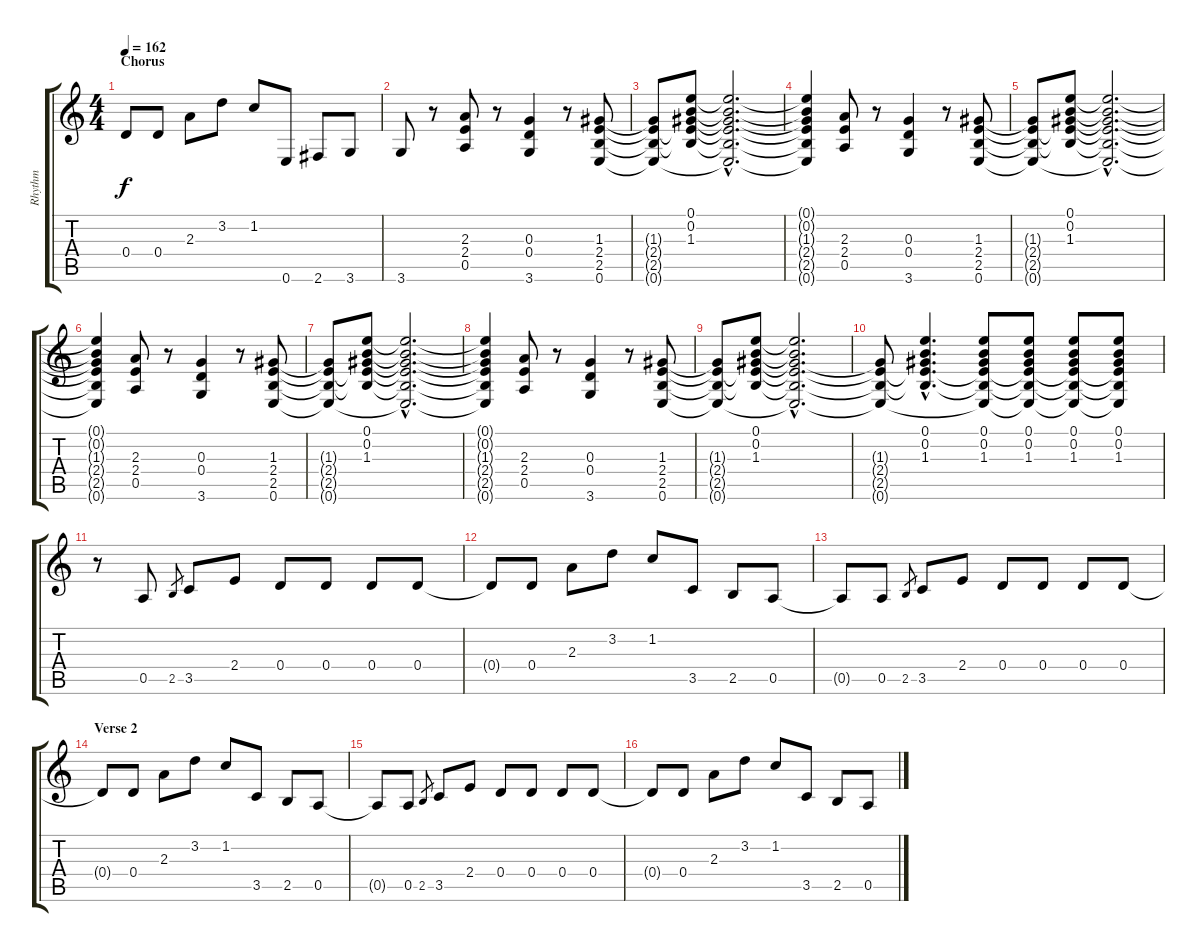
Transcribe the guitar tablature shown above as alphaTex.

\track ("Rhythm" "Rhythm") {instrument electricguitarclean}
\staff {score tabs}
\tuning (E4 B3 G3 D3 A2 E2) {hide}
\ts (4 4)
\section ("" "Chorus")
\tempo 162
\clef g2
\ks c
0.4{t}.8{dy f} 0.4.8 2.3.8 3.2.8 1.2.8 0.6.8 2.6.8 3.6.8 |
3.6.8 r.8 (2.3 2.4 0.5).8{volume 11} r.8 (0.3 0.4 3.6).4 r.8 (1.3 2.4 2.5 0.6).8 |
(1.3{t} 2.4{t} 2.5{t} 0.6{t}).8 (0.1 0.2 1.3 2.4{t} 2.5{t}).8 (0.1{hac t} 0.2{hac t} 1.3{hac t} 2.4{hac t} 2.5{hac t} 0.6{hac t}).2{d} |
(0.1{t} 0.2{t} 1.3{t} 2.4{t} 2.5{t} 0.6{t}).4 (2.3 2.4 0.5).8 r.8 (0.3 0.4 3.6).4 r.8 (1.3 2.4 2.5 0.6).8 |
(1.3{t} 2.4{t} 2.5{t} 0.6{t}).8 (0.1 0.2 1.3 2.4{t} 2.5{t}).8 (0.1{hac t} 0.2{hac t} 1.3{hac t} 2.4{hac t} 2.5{hac t} 0.6{hac t}).2{d} |
(0.1{t} 0.2{t} 1.3{t} 2.4{t} 2.5{t} 0.6{t}).4 (2.3 2.4 0.5).8 r.8 (0.3 0.4 3.6).4 r.8 (1.3 2.4 2.5 0.6).8 |
(1.3{t} 2.4{t} 2.5{t} 0.6{t}).8 (0.1 0.2 1.3 2.4{t} 2.5{t}).8 (0.1{hac t} 0.2{hac t} 1.3{hac t} 2.4{hac t} 2.5{hac t} 0.6{hac t}).2{d} |
(0.1{t} 0.2{t} 1.3{t} 2.4{t} 2.5{t} 0.6{t}).4 (2.3 2.4 0.5).8 r.8 (0.3 0.4 3.6).4 r.8 (1.3 2.4 2.5 0.6).8 |
(1.3{t} 2.4{t} 2.5{t} 0.6{t}).8 (0.1 0.2 1.3 2.4{t} 2.5{t}).8 (0.1{hac t} 0.2{hac t} 1.3{hac t} 2.4{hac t} 2.5{hac t} 0.6{hac t}).2{d} |
(1.3{t} 2.4{t} 2.5{t} 0.6{t}).8 (0.1{hac} 0.2{hac} 1.3{hac} 2.4{hac t} 2.5{hac t}).4{d} (0.1 0.2 1.3 2.4{t} 2.5{t} 0.6{t}).8 (0.1 0.2 1.3 2.4{t} 2.5{t} 0.6{t}).8 (0.1 0.2 1.3 2.4{t} 2.5{t} 0.6{t}).8 (0.1 0.2 1.3 2.4{t} 2.5{t} 0.6{t}).8 |
r.8 0.5.8{volume 10} 2.5.8{gr} 3.5.8 2.4.8 0.4.8 0.4.8 0.4.8 0.4.8 |
0.4{t}.8 0.4.8 2.3.8 3.2.8 1.2.8 3.5.8 2.5.8 0.5.8 |
0.5{t}.8 0.5.8 2.5.8{gr} 3.5.8 2.4.8 0.4.8 0.4.8 0.4.8 0.4.8 |
\section ("" "Verse 2")
0.4{t}.8 0.4.8 2.3.8 3.2.8 1.2.8 3.5.8 2.5.8 0.5.8 |
0.5{t}.8 0.5.8 2.5.8{gr} 3.5.8 2.4.8 0.4.8 0.4.8 0.4.8 0.4.8 |
0.4{t}.8 0.4.8 2.3.8 3.2.8 1.2.8 3.5.8 2.5.8 0.5.8
